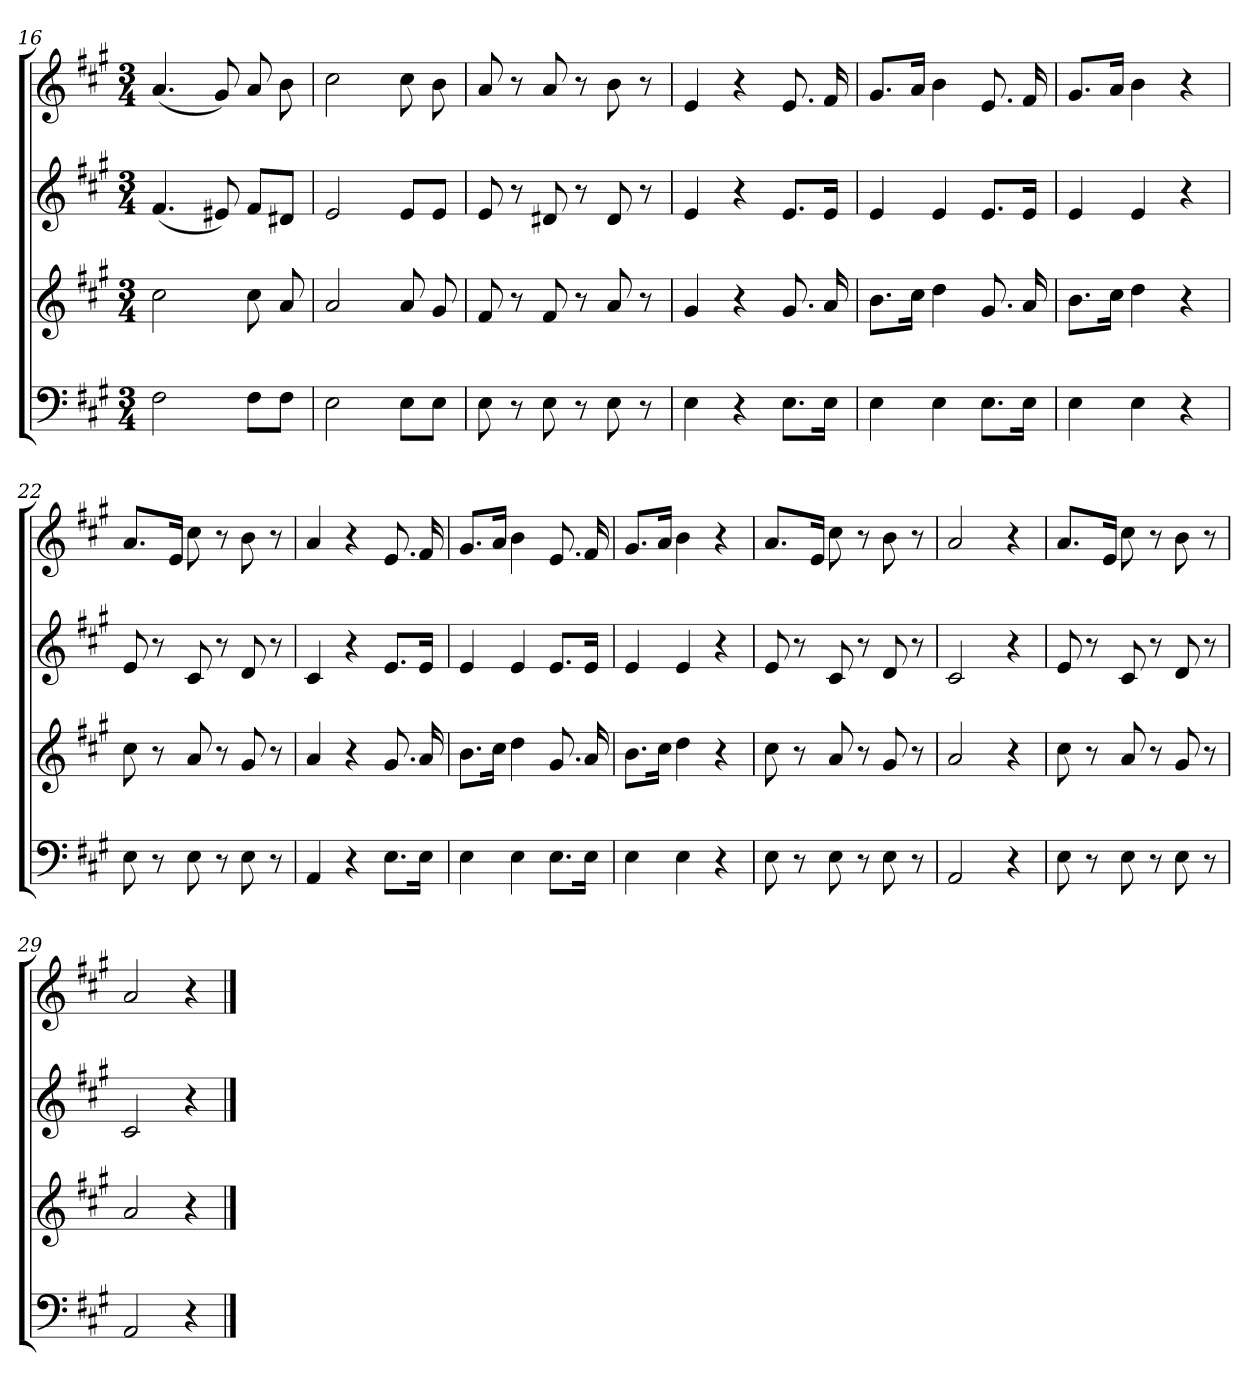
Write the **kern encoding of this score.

**kern	**kern	**kern	**kern
*part4	*part3	*part2	*part1
*staff4	*staff3	*staff2	*staff1
*clefF4	*clefG2	*clefG2	*clefG2
*k[f#c#g#]	*k[f#c#g#]	*k[f#c#g#]	*k[f#c#g#]
*A:	*A:	*A:	*A:
*M3/4	*M3/4	*M3/4	*M3/4
=16	=16	=16	=16
2F#\	2cc#\	(<4.f#/	(<4.a/
.	.	8e#X/)	8g#/)
8F#\L	8cc#\	8f#/L	8a/
8F#\J	8a/	8d#X/J	8b\
!!LO:LB:g=z
=17	=17	=17	=17
2E\	2a/	2e/	2cc#\
8E\L	8a/	8e/L	8cc#\
8E\J	8g#/	8e/J	8b\
=18	=18	=18	=18
8E\	8f#/	8e/	8a/
8r	8r	8r	8r
8E\	8f#/	8d#X/	8a/
8r	8r	8r	8r
8E\	8a/	8d#/	8b\
8r	8r	8r	8r
=19	=19	=19	=19
4E\	4g#/	4e/	4e/
4r	4r	4r	4r
8.E\L	8.g#/	8.e/L	8.e/
16E\Jk	16a/	16e/Jk	16f#/
=20	=20	=20	=20
4E\	8.b\L	4e/	8.g#/L
.	16cc#\Jk	.	16a/Jk
4E\	4dd\	4e/	4b\
8.E\L	8.g#/	8.e/L	8.e/
16E\Jk	16a/	16e/Jk	16f#/
=21	=21	=21	=21
4E\	8.b\L	4e/	8.g#/L
.	16cc#\Jk	.	16a/Jk
4E\	4dd\	4e/	4b\
4r	4r	4r	4r
=22	=22	=22	=22
8E\	8cc#\	8e/	8.a/L
8r	8r	8r	.
.	.	.	16e/Jk
8E\	8a/	8c#/	8cc#\
8r	8r	8r	8r
8E\	8g#/	8d/	8b\
8r	8r	8r	8r
!!LO:LB:g=z
=23	=23	=23	=23
4AA/	4a/	4c#/	4a/
4r	4r	4r	4r
8.E\L	8.g#/	8.e/L	8.e/
16E\Jk	16a/	16e/Jk	16f#/
=24	=24	=24	=24
4E\	8.b\L	4e/	8.g#/L
.	16cc#\Jk	.	16a/Jk
4E\	4dd\	4e/	4b\
8.E\L	8.g#/	8.e/L	8.e/
16E\Jk	16a/	16e/Jk	16f#/
=25	=25	=25	=25
4E\	8.b\L	4e/	8.g#/L
.	16cc#\Jk	.	16a/Jk
4E\	4dd\	4e/	4b\
4r	4r	4r	4r
=26	=26	=26	=26
8E\	8cc#\	8e/	8.a/L
8r	8r	8r	.
.	.	.	16e/Jk
8E\	8a/	8c#/	8cc#\
8r	8r	8r	8r
8E\	8g#/	8d/	8b\
8r	8r	8r	8r
=27	=27	=27	=27
2AA/	2a/	2c#/	2a/
4r	4r	4r	4r
=28	=28	=28	=28
8E\	8cc#\	8e/	8.a/L
8r	8r	8r	.
.	.	.	16e/Jk
8E\	8a/	8c#/	8cc#\
8r	8r	8r	8r
8E\	8g#/	8d/	8b\
8r	8r	8r	8r
!!LO:PB:g=z
=29	=29	=29	=29
2AA/	2a/	2c#/	2a/
4r	4r	4r	4r
==	==	==	==
*-	*-	*-	*-
